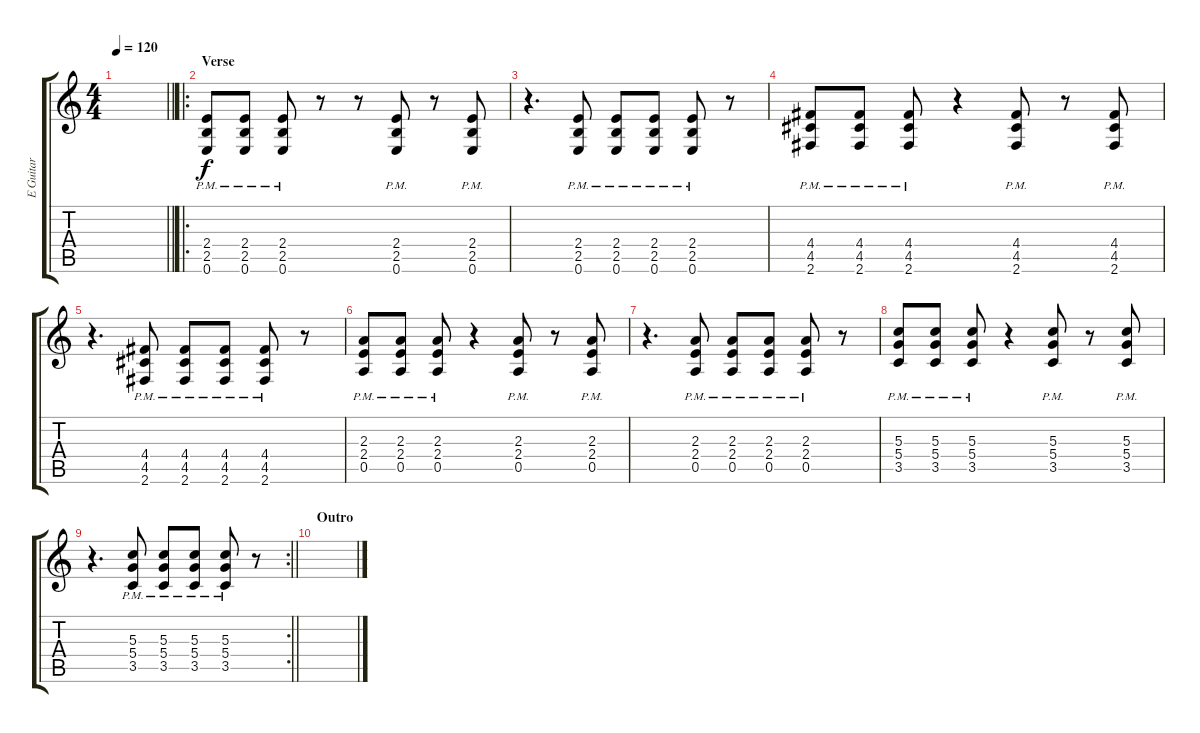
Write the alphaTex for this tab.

\track ("E Guitar" "E Guitar") {instrument distortionguitar}
\staff {score tabs}
\tuning (E4 B3 G3 D3 A2 E2) {hide}
\ts (4 4)
\tempo 120
\clef g2
\barLineRight lightlight
\ks c
|
\ro
\section ("" "Verse")
(2.4{pm} 2.5{pm} 0.6{pm}).8 (2.4{pm} 2.5{pm} 0.6{pm}).8 (2.4{pm} 2.5{pm} 0.6{pm}).8 r.8 r.8 (2.4{pm} 2.5{pm} 0.6{pm}).8 r.8 (2.4{pm} 2.5{pm} 0.6{pm}).8 |
r.4{d} (2.4{pm} 2.5{pm} 0.6{pm}).8 (2.4{pm} 2.5{pm} 0.6{pm}).8 (2.4{pm} 2.5{pm} 0.6{pm}).8 (2.4{pm} 2.5{pm} 0.6{pm}).8 r.8 |
(4.4{pm} 4.5{pm} 2.6{pm}).8 (4.4{pm} 4.5{pm} 2.6{pm}).8 (4.4{pm} 4.5{pm} 2.6{pm}).8 r.4 (4.4{pm} 4.5{pm} 2.6{pm}).8 r.8 (4.4{pm} 4.5{pm} 2.6{pm}).8 |
r.4{d} (4.4{pm} 4.5{pm} 2.6{pm}).8 (4.4{pm} 4.5{pm} 2.6{pm}).8 (4.4{pm} 4.5{pm} 2.6{pm}).8 (4.4{pm} 4.5{pm} 2.6{pm}).8 r.8 |
(2.3{pm} 2.4{pm} 0.5{pm}).8 (2.3{pm} 2.4{pm} 0.5{pm}).8 (2.3{pm} 2.4{pm} 0.5{pm}).8 r.4 (2.3{pm} 2.4{pm} 0.5{pm}).8 r.8 (2.3{pm} 2.4{pm} 0.5{pm}).8 |
r.4{d} (2.3{pm} 2.4{pm} 0.5{pm}).8 (2.3{pm} 2.4{pm} 0.5{pm}).8 (2.3{pm} 2.4{pm} 0.5{pm}).8 (2.3{pm} 2.4{pm} 0.5{pm}).8 r.8 |
(5.3{pm} 5.4{pm} 3.5{pm}).8 (5.3{pm} 5.4{pm} 3.5{pm}).8 (5.3{pm} 5.4{pm} 3.5{pm}).8 r.4 (5.3{pm} 5.4{pm} 3.5{pm}).8 r.8 (5.3{pm} 5.4{pm} 3.5{pm}).8 |
\rc 2
\barLineRight lightlight
r.4{d} (5.3{pm} 5.4{pm} 3.5{pm}).8 (5.3{pm} 5.4{pm} 3.5{pm}).8 (5.3{pm} 5.4{pm} 3.5{pm}).8 (5.3{pm} 5.4{pm} 3.5{pm}).8 r.8 |
\section ("" "Outro")
